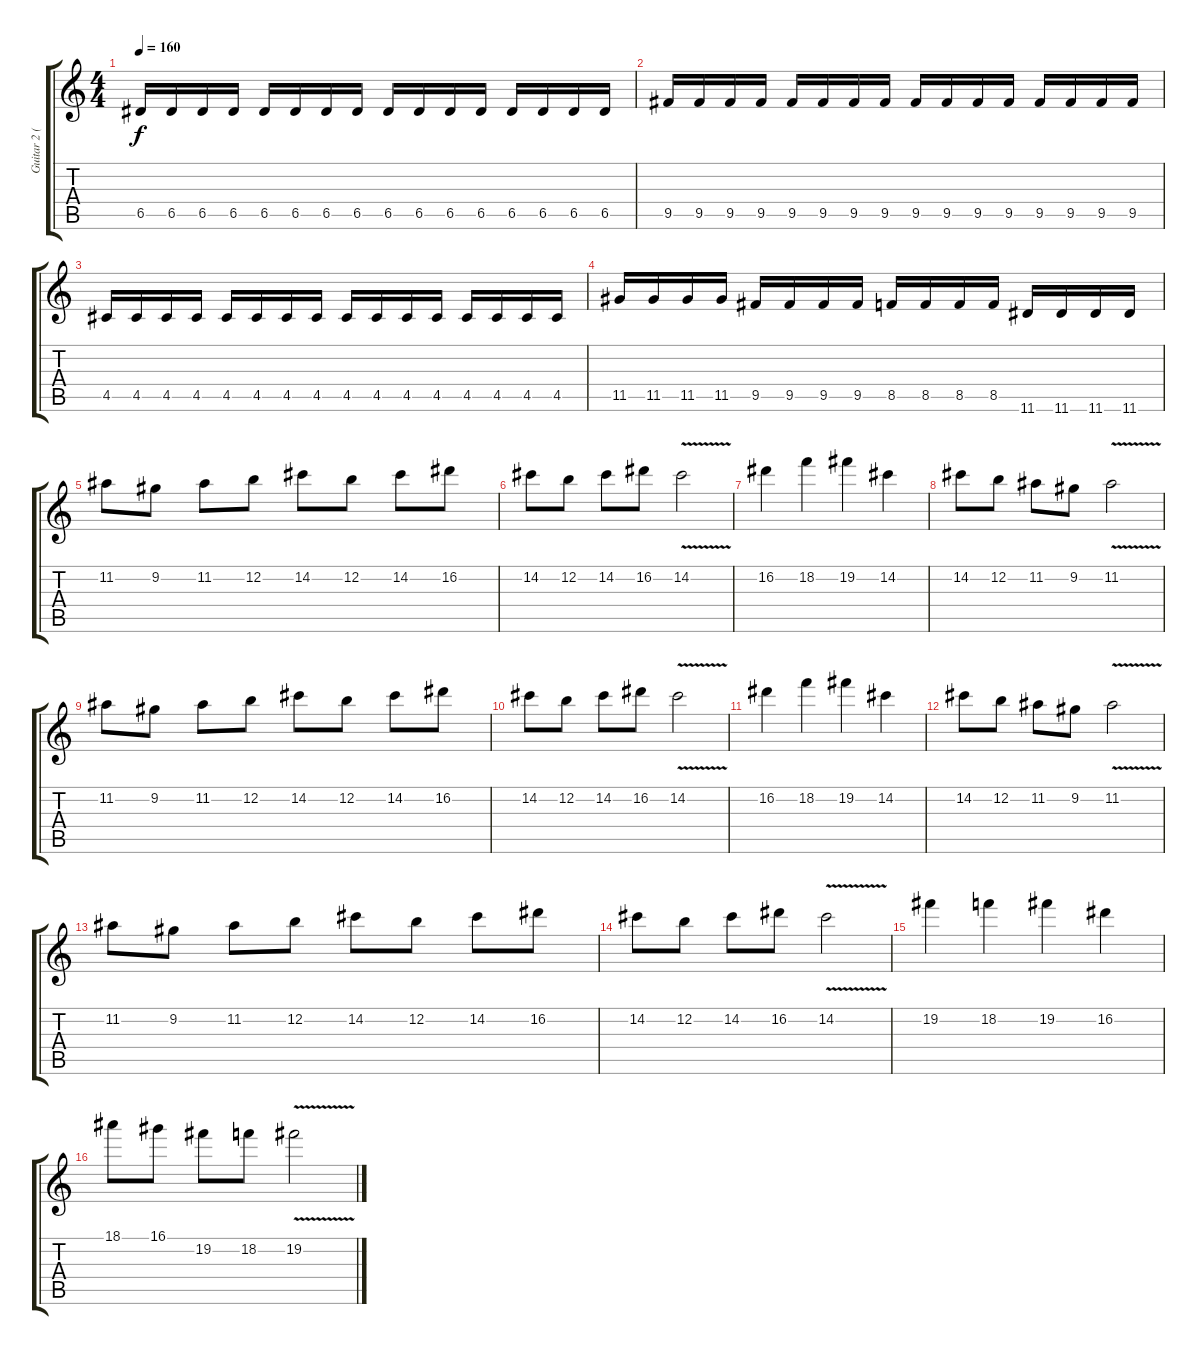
\track ("Guitar 2 (lead)" "Guitar 2 (") {instrument distortionguitar}
\staff {score tabs}
\tuning (E4 B3 G3 D3 A2 E2) {hide}
\ts (4 4)
\tempo 160
\clef g2
\ks c
6.5.16{dy f} 6.5.16 6.5.16 6.5.16 6.5.16 6.5.16 6.5.16 6.5.16 6.5.16 6.5.16 6.5.16 6.5.16 6.5.16 6.5.16 6.5.16 6.5.16 |
9.5.16 9.5.16 9.5.16 9.5.16 9.5.16 9.5.16 9.5.16 9.5.16 9.5.16 9.5.16 9.5.16 9.5.16 9.5.16 9.5.16 9.5.16 9.5.16 |
4.5.16 4.5.16 4.5.16 4.5.16 4.5.16 4.5.16 4.5.16 4.5.16 4.5.16 4.5.16 4.5.16 4.5.16 4.5.16 4.5.16 4.5.16 4.5.16 |
11.5.16 11.5.16 11.5.16 11.5.16 9.5.16 9.5.16 9.5.16 9.5.16 8.5.16 8.5.16 8.5.16 8.5.16 11.6.16 11.6.16 11.6.16 11.6.16 |
11.2.8{instrument overdrivenguitar} 9.2.8 11.2.8 12.2.8 14.2.8 12.2.8 14.2.8 16.2.8 |
14.2.8 12.2.8 14.2.8 16.2.8 14.2{v}.2 |
16.2.4 18.2.4 19.2.4 14.2.4 |
14.2.8 12.2.8 11.2.8 9.2.8 11.2{v}.2 |
11.2.8 9.2.8 11.2.8 12.2.8 14.2.8 12.2.8 14.2.8 16.2.8 |
14.2.8 12.2.8 14.2.8 16.2.8 14.2{v}.2 |
16.2.4 18.2.4 19.2.4 14.2.4 |
14.2.8 12.2.8 11.2.8 9.2.8 11.2{v}.2 |
11.2.8 9.2.8 11.2.8 12.2.8 14.2.8 12.2.8 14.2.8 16.2.8 |
14.2.8 12.2.8 14.2.8 16.2.8 14.2{v}.2 |
19.2.4 18.2.4 19.2.4 16.2.4 |
18.1.8 16.1.8 19.2.8 18.2.8 19.2{v}.2
